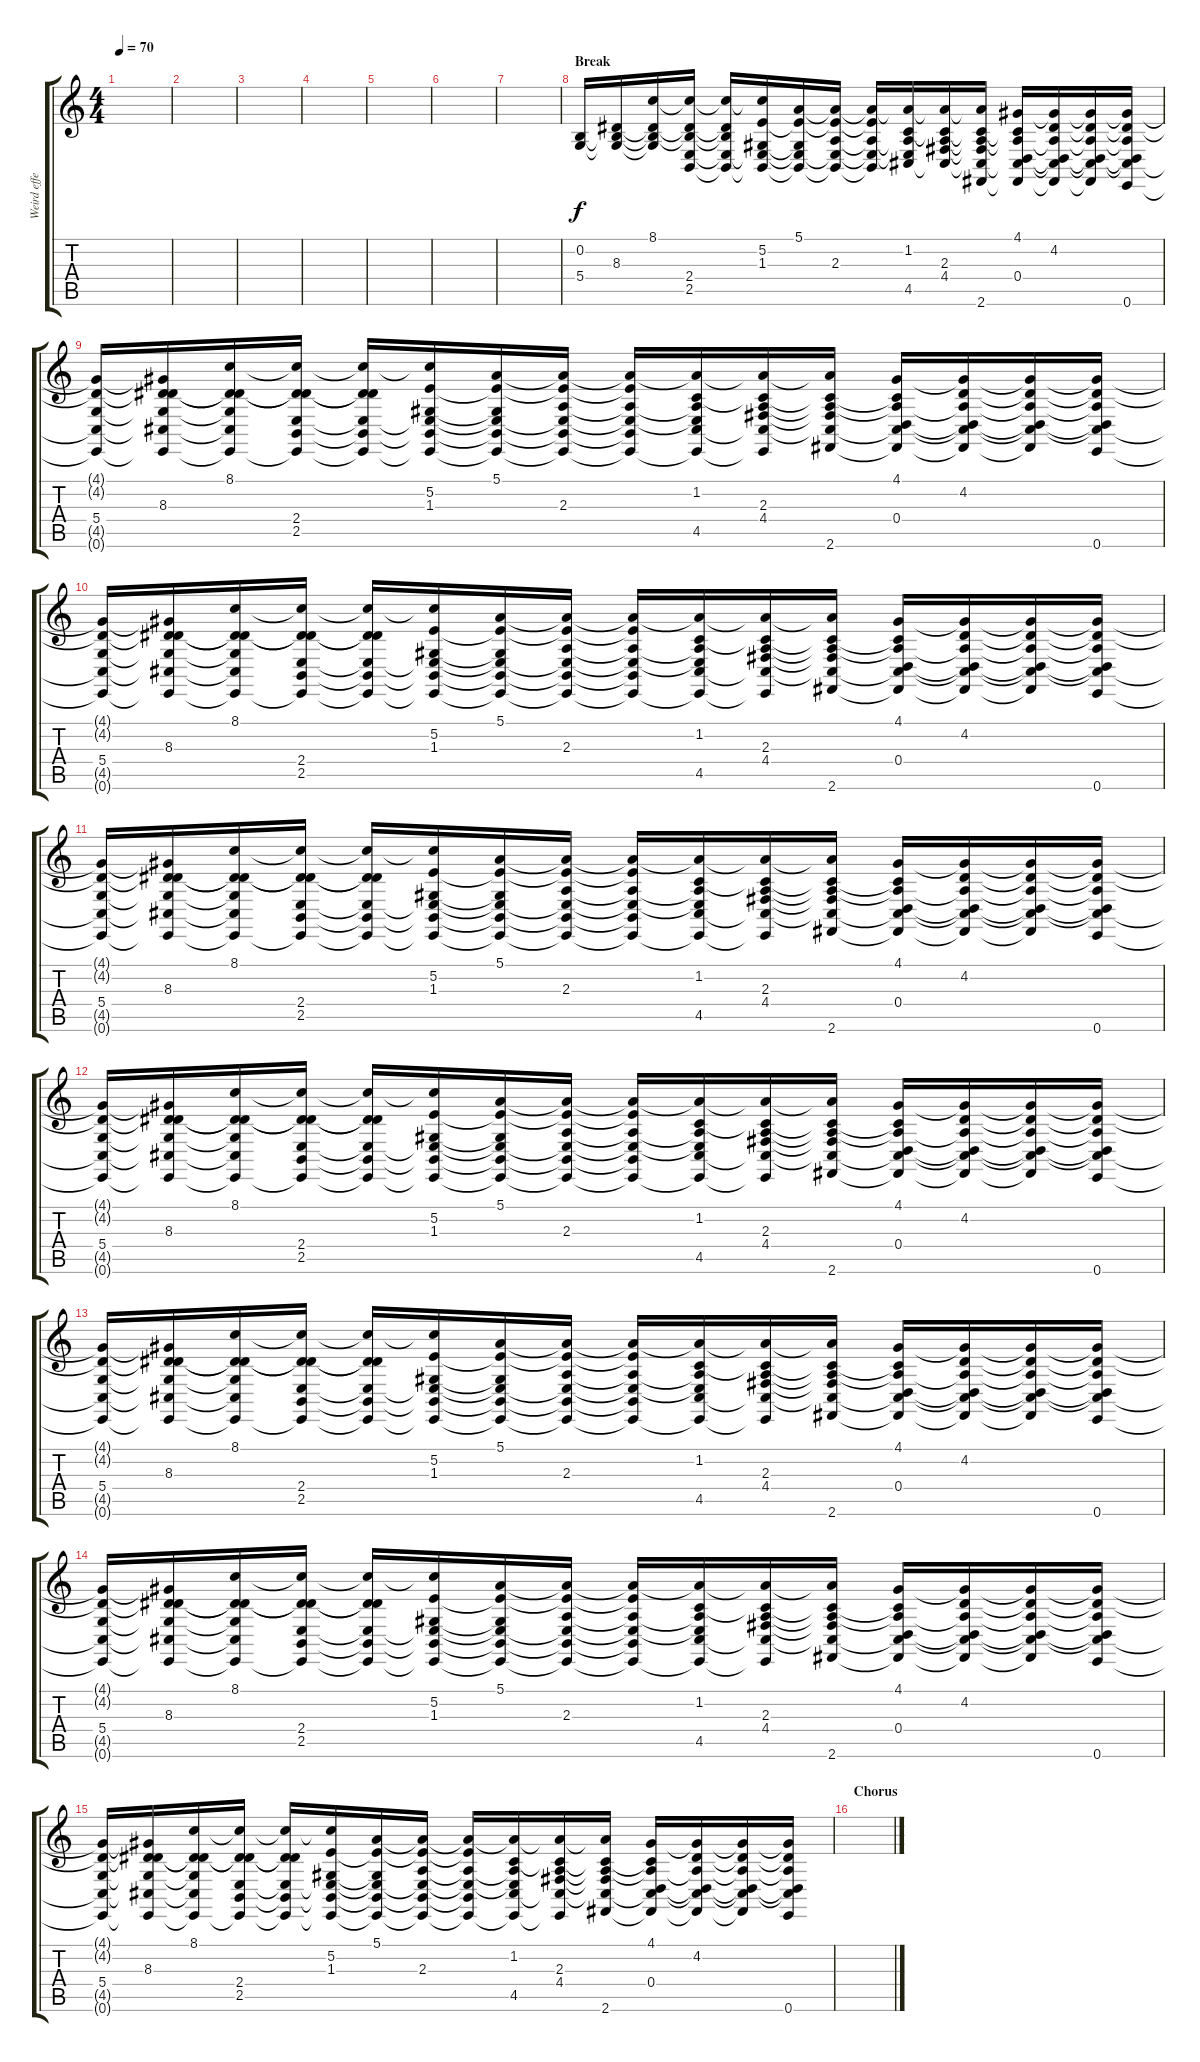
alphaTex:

\track ("Weird effects" "Weird effe") {instrument reversecymbal}
\staff {score tabs}
\tuning (E4 B3 G3 D3 A2 E2) {hide}
\ts (4 4)
\tempo 70
\clef g2
\ks c
|
|
|
|
|
|
|
\section ("" "Break")
(0.2 5.4).16 (0.2{t} 8.3 5.4{t}).16 (8.1 0.2{t} 8.3{t} 5.4{t}).16 (8.1{t} 0.2{t} 8.3{t} 2.4 2.5).16 (8.1{t} 0.2{t} 8.3{t} 2.4{t} 2.5{t}).16 (8.1{t} 5.2 1.3 2.4{t} 2.5{t}).16 (5.1 5.2{t} 1.3{t} 2.4{t} 2.5{t}).16 (5.1{t} 5.2{t} 2.3 2.4{t} 2.5{t}).16 (5.1{t} 5.2{t} 2.3{t} 2.4{t} 2.5{t}).16 (5.1{t} 1.2 2.3{t} 2.4{t} 4.5).16 (5.1{t} 1.2{t} 2.3 4.4 4.5{t}).16 (5.1{t} 1.2{t} 2.3{t} 4.4{t} 4.5{t} 2.6).16 (4.1 1.2{t} 2.3{t} 0.4 4.5{t} 2.6{t}).16 (4.1{t} 4.2 2.3{t} 0.4{t} 4.5{t} 2.6{t}).16 (4.1{t} 4.2{t} 2.3{t} 0.4{t} 4.5{t} 2.6{t}).16 (4.1{t} 4.2{t} 2.3{t} 0.4{t} 4.5{t} 0.6).16 |
(4.1{t} 4.2{t} 5.4 4.5{t} 0.6{t}).16 (4.1{t} 4.2{t} 8.3 5.4{t} 4.5{t} 0.6{t}).16 (8.1 4.2{t} 8.3{t} 5.4{t} 4.5{t} 0.6{t}).16 (8.1{t} 4.2{t} 8.3{t} 2.4 2.5 0.6{t}).16 (8.1{t} 4.2{t} 8.3{t} 2.4{t} 2.5{t} 0.6{t}).16 (8.1{t} 5.2 1.3 2.4{t} 2.5{t} 0.6{t}).16 (5.1 5.2{t} 1.3{t} 2.4{t} 2.5{t} 0.6{t}).16 (5.1{t} 5.2{t} 2.3 2.4{t} 2.5{t} 0.6{t}).16 (5.1{t} 5.2{t} 2.3{t} 2.4{t} 2.5{t} 0.6{t}).16 (5.1{t} 1.2 2.3{t} 2.4{t} 4.5 0.6{t}).16 (5.1{t} 1.2{t} 2.3 4.4 4.5{t} 0.6{t}).16 (5.1{t} 1.2{t} 2.3{t} 4.4{t} 4.5{t} 2.6).16 (4.1 1.2{t} 2.3{t} 0.4 4.5{t} 2.6{t}).16 (4.1{t} 4.2 2.3{t} 0.4{t} 4.5{t} 2.6{t}).16 (4.1{t} 4.2{t} 2.3{t} 0.4{t} 4.5{t} 2.6{t}).16 (4.1{t} 4.2{t} 2.3{t} 0.4{t} 4.5{t} 0.6).16 |
(4.1{t} 4.2{t} 5.4 4.5{t} 0.6{t}).16 (4.1{t} 4.2{t} 8.3 5.4{t} 4.5{t} 0.6{t}).16 (8.1 4.2{t} 8.3{t} 5.4{t} 4.5{t} 0.6{t}).16 (8.1{t} 4.2{t} 8.3{t} 2.4 2.5 0.6{t}).16 (8.1{t} 4.2{t} 8.3{t} 2.4{t} 2.5{t} 0.6{t}).16 (8.1{t} 5.2 1.3 2.4{t} 2.5{t} 0.6{t}).16 (5.1 5.2{t} 1.3{t} 2.4{t} 2.5{t} 0.6{t}).16 (5.1{t} 5.2{t} 2.3 2.4{t} 2.5{t} 0.6{t}).16 (5.1{t} 5.2{t} 2.3{t} 2.4{t} 2.5{t} 0.6{t}).16 (5.1{t} 1.2 2.3{t} 2.4{t} 4.5 0.6{t}).16 (5.1{t} 1.2{t} 2.3 4.4 4.5{t} 0.6{t}).16 (5.1{t} 1.2{t} 2.3{t} 4.4{t} 4.5{t} 2.6).16 (4.1 1.2{t} 2.3{t} 0.4 4.5{t} 2.6{t}).16 (4.1{t} 4.2 2.3{t} 0.4{t} 4.5{t} 2.6{t}).16 (4.1{t} 4.2{t} 2.3{t} 0.4{t} 4.5{t} 2.6{t}).16 (4.1{t} 4.2{t} 2.3{t} 0.4{t} 4.5{t} 0.6).16 |
(4.1{t} 4.2{t} 5.4 4.5{t} 0.6{t}).16 (4.1{t} 4.2{t} 8.3 5.4{t} 4.5{t} 0.6{t}).16 (8.1 4.2{t} 8.3{t} 5.4{t} 4.5{t} 0.6{t}).16 (8.1{t} 4.2{t} 8.3{t} 2.4 2.5 0.6{t}).16 (8.1{t} 4.2{t} 8.3{t} 2.4{t} 2.5{t} 0.6{t}).16 (8.1{t} 5.2 1.3 2.4{t} 2.5{t} 0.6{t}).16 (5.1 5.2{t} 1.3{t} 2.4{t} 2.5{t} 0.6{t}).16 (5.1{t} 5.2{t} 2.3 2.4{t} 2.5{t} 0.6{t}).16 (5.1{t} 5.2{t} 2.3{t} 2.4{t} 2.5{t} 0.6{t}).16 (5.1{t} 1.2 2.3{t} 2.4{t} 4.5 0.6{t}).16 (5.1{t} 1.2{t} 2.3 4.4 4.5{t} 0.6{t}).16 (5.1{t} 1.2{t} 2.3{t} 4.4{t} 4.5{t} 2.6).16 (4.1 1.2{t} 2.3{t} 0.4 4.5{t} 2.6{t}).16 (4.1{t} 4.2 2.3{t} 0.4{t} 4.5{t} 2.6{t}).16 (4.1{t} 4.2{t} 2.3{t} 0.4{t} 4.5{t} 2.6{t}).16 (4.1{t} 4.2{t} 2.3{t} 0.4{t} 4.5{t} 0.6).16 |
(4.1{t} 4.2{t} 5.4 4.5{t} 0.6{t}).16 (4.1{t} 4.2{t} 8.3 5.4{t} 4.5{t} 0.6{t}).16 (8.1 4.2{t} 8.3{t} 5.4{t} 4.5{t} 0.6{t}).16 (8.1{t} 4.2{t} 8.3{t} 2.4 2.5 0.6{t}).16 (8.1{t} 4.2{t} 8.3{t} 2.4{t} 2.5{t} 0.6{t}).16 (8.1{t} 5.2 1.3 2.4{t} 2.5{t} 0.6{t}).16 (5.1 5.2{t} 1.3{t} 2.4{t} 2.5{t} 0.6{t}).16 (5.1{t} 5.2{t} 2.3 2.4{t} 2.5{t} 0.6{t}).16 (5.1{t} 5.2{t} 2.3{t} 2.4{t} 2.5{t} 0.6{t}).16 (5.1{t} 1.2 2.3{t} 2.4{t} 4.5 0.6{t}).16 (5.1{t} 1.2{t} 2.3 4.4 4.5{t} 0.6{t}).16 (5.1{t} 1.2{t} 2.3{t} 4.4{t} 4.5{t} 2.6).16 (4.1 1.2{t} 2.3{t} 0.4 4.5{t} 2.6{t}).16 (4.1{t} 4.2 2.3{t} 0.4{t} 4.5{t} 2.6{t}).16 (4.1{t} 4.2{t} 2.3{t} 0.4{t} 4.5{t} 2.6{t}).16 (4.1{t} 4.2{t} 2.3{t} 0.4{t} 4.5{t} 0.6).16 |
(4.1{t} 4.2{t} 5.4 4.5{t} 0.6{t}).16 (4.1{t} 4.2{t} 8.3 5.4{t} 4.5{t} 0.6{t}).16 (8.1 4.2{t} 8.3{t} 5.4{t} 4.5{t} 0.6{t}).16 (8.1{t} 4.2{t} 8.3{t} 2.4 2.5 0.6{t}).16 (8.1{t} 4.2{t} 8.3{t} 2.4{t} 2.5{t} 0.6{t}).16 (8.1{t} 5.2 1.3 2.4{t} 2.5{t} 0.6{t}).16 (5.1 5.2{t} 1.3{t} 2.4{t} 2.5{t} 0.6{t}).16 (5.1{t} 5.2{t} 2.3 2.4{t} 2.5{t} 0.6{t}).16 (5.1{t} 5.2{t} 2.3{t} 2.4{t} 2.5{t} 0.6{t}).16 (5.1{t} 1.2 2.3{t} 2.4{t} 4.5 0.6{t}).16 (5.1{t} 1.2{t} 2.3 4.4 4.5{t} 0.6{t}).16 (5.1{t} 1.2{t} 2.3{t} 4.4{t} 4.5{t} 2.6).16 (4.1 1.2{t} 2.3{t} 0.4 4.5{t} 2.6{t}).16 (4.1{t} 4.2 2.3{t} 0.4{t} 4.5{t} 2.6{t}).16 (4.1{t} 4.2{t} 2.3{t} 0.4{t} 4.5{t} 2.6{t}).16 (4.1{t} 4.2{t} 2.3{t} 0.4{t} 4.5{t} 0.6).16 |
(4.1{t} 4.2{t} 5.4 4.5{t} 0.6{t}).16 (4.1{t} 4.2{t} 8.3 5.4{t} 4.5{t} 0.6{t}).16 (8.1 4.2{t} 8.3{t} 5.4{t} 4.5{t} 0.6{t}).16 (8.1{t} 4.2{t} 8.3{t} 2.4 2.5 0.6{t}).16 (8.1{t} 4.2{t} 8.3{t} 2.4{t} 2.5{t} 0.6{t}).16 (8.1{t} 5.2 1.3 2.4{t} 2.5{t} 0.6{t}).16 (5.1 5.2{t} 1.3{t} 2.4{t} 2.5{t} 0.6{t}).16 (5.1{t} 5.2{t} 2.3 2.4{t} 2.5{t} 0.6{t}).16 (5.1{t} 5.2{t} 2.3{t} 2.4{t} 2.5{t} 0.6{t}).16 (5.1{t} 1.2 2.3{t} 2.4{t} 4.5 0.6{t}).16 (5.1{t} 1.2{t} 2.3 4.4 4.5{t} 0.6{t}).16 (5.1{t} 1.2{t} 2.3{t} 4.4{t} 4.5{t} 2.6).16 (4.1 1.2{t} 2.3{t} 0.4 4.5{t} 2.6{t}).16 (4.1{t} 4.2 2.3{t} 0.4{t} 4.5{t} 2.6{t}).16 (4.1{t} 4.2{t} 2.3{t} 0.4{t} 4.5{t} 2.6{t}).16 (4.1{t} 4.2{t} 2.3{t} 0.4{t} 4.5{t} 0.6).16 |
(4.1{t} 4.2{t} 5.4 4.5{t} 0.6{t}).16 (4.1{t} 4.2{t} 8.3 5.4{t} 4.5{t} 0.6{t}).16 (8.1 4.2{t} 8.3{t} 5.4{t} 4.5{t} 0.6{t}).16 (8.1{t} 4.2{t} 8.3{t} 2.4 2.5 0.6{t}).16 (8.1{t} 4.2{t} 8.3{t} 2.4{t} 2.5{t} 0.6{t}).16 (8.1{t} 5.2 1.3 2.4{t} 2.5{t} 0.6{t}).16 (5.1 5.2{t} 1.3{t} 2.4{t} 2.5{t} 0.6{t}).16 (5.1{t} 5.2{t} 2.3 2.4{t} 2.5{t} 0.6{t}).16 (5.1{t} 5.2{t} 2.3{t} 2.4{t} 2.5{t} 0.6{t}).16 (5.1{t} 1.2 2.3{t} 2.4{t} 4.5 0.6{t}).16 (5.1{t} 1.2{t} 2.3 4.4 4.5{t} 0.6{t}).16 (5.1{t} 1.2{t} 2.3{t} 4.4{t} 4.5{t} 2.6).16 (4.1 1.2{t} 2.3{t} 0.4 4.5{t} 2.6{t}).16 (4.1{t} 4.2 2.3{t} 0.4{t} 4.5{t} 2.6{t}).16 (4.1{t} 4.2{t} 2.3{t} 0.4{t} 4.5{t} 2.6{t}).16 (4.1{t} 4.2{t} 2.3{t} 0.4{t} 4.5{t} 0.6).16 |
\section ("" "Chorus")
